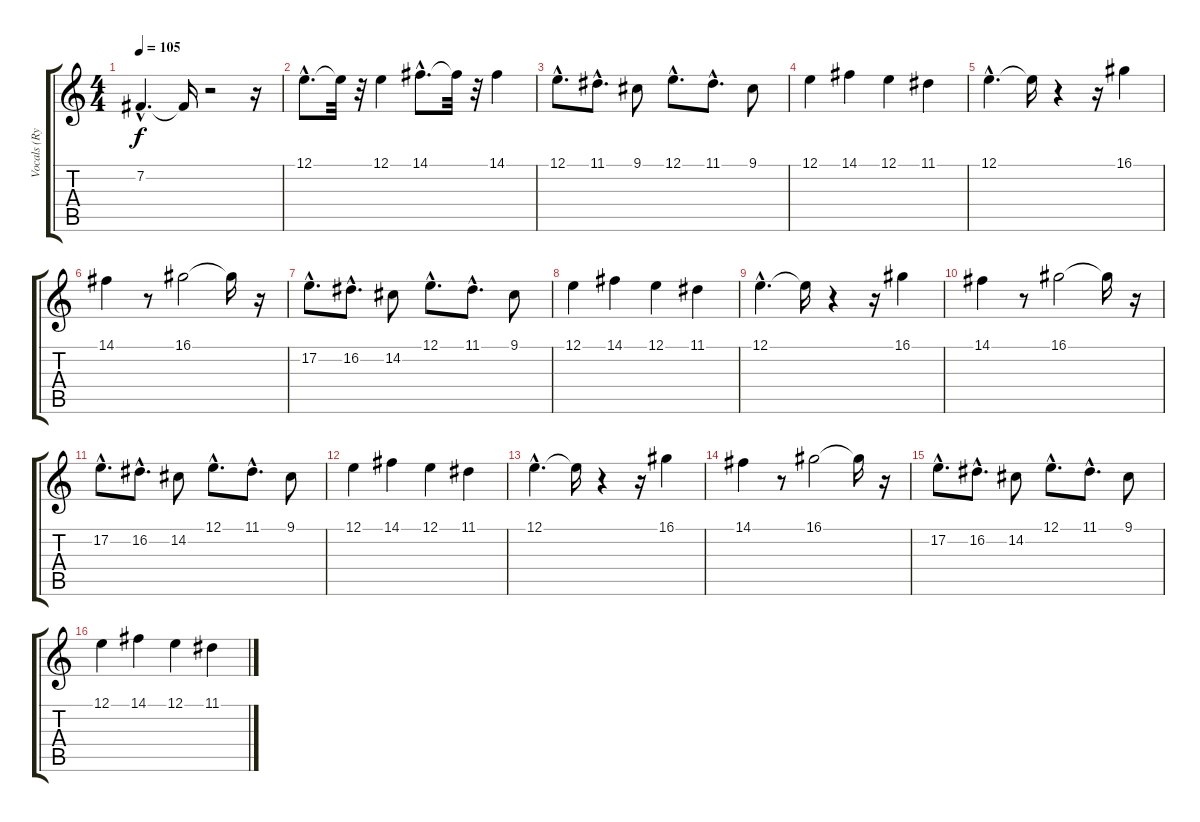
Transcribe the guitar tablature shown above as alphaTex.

\track ("Vocals (Ryuichi)" "Vocals (Ry") {instrument tenorsax}
\staff {score tabs}
\tuning (E4 B3 G3 D3 A2 E2) {hide}
\ts (4 4)
\tempo 105
\clef g2
\ks c
7.2{hac}.4{d dy f} 7.2{t}.16 r.2 r.16 |
12.1{hac}.8{d} 12.1{t}.32 r.32 12.1.4 14.1{hac}.8{d} 14.1{t}.32 r.32 14.1.4 |
12.1{hac}.8{d} 11.1{hac}.8{d} 9.1.8 12.1{hac}.8{d} 11.1{hac}.8{d} 9.1.8 |
12.1.4 14.1.4 12.1.4 11.1.4 |
12.1{hac}.4{d} 12.1{t}.16 r.4 r.16 16.1.4 |
14.1.4 r.8 16.1.2 16.1{t}.16 r.16 |
17.2{hac}.8{d} 16.2{hac}.8{d} 14.2.8 12.1{hac}.8{d} 11.1{hac}.8{d} 9.1.8 |
12.1.4 14.1.4 12.1.4 11.1.4 |
12.1{hac}.4{d} 12.1{t}.16 r.4 r.16 16.1.4 |
14.1.4 r.8 16.1.2 16.1{t}.16 r.16 |
17.2{hac}.8{d} 16.2{hac}.8{d} 14.2.8 12.1{hac}.8{d} 11.1{hac}.8{d} 9.1.8 |
12.1.4 14.1.4 12.1.4 11.1.4 |
12.1{hac}.4{d} 12.1{t}.16 r.4 r.16 16.1.4 |
14.1.4 r.8 16.1.2 16.1{t}.16 r.16 |
17.2{hac}.8{d} 16.2{hac}.8{d} 14.2.8 12.1{hac}.8{d} 11.1{hac}.8{d} 9.1.8 |
12.1.4 14.1.4 12.1.4 11.1.4
